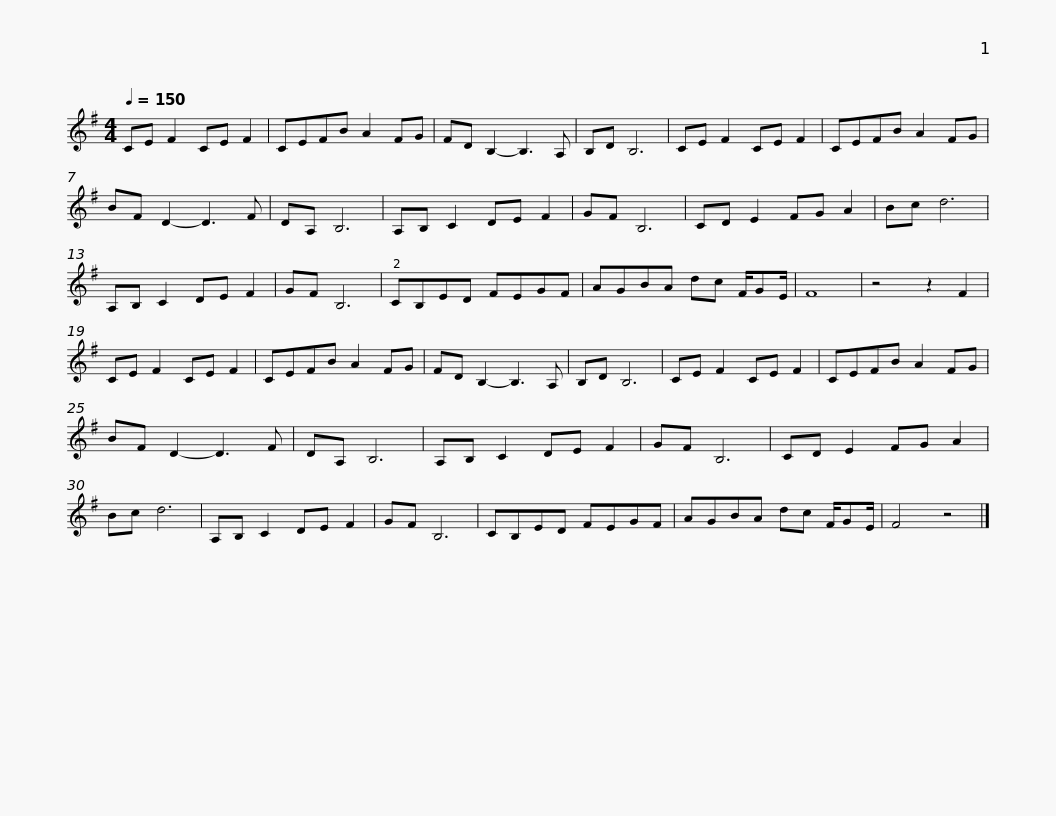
X:1
L:1/8
Q:1/4=150
M:4/4
I:linebreak $
K:G
V:1 treble
V:1
 CE F2 CE F2 | CEFB A2 FG | FD B,2- B,3 A, | B,D B,6 | CE F2 CE F2 | %5
 CEFB A2 FG | BF D2- D3 F |$ DA, B,6 | A,B, C2 DE F2 | GF B,6 | %10
 CD E2 FG A2 | Bc d6 | A,B, C2 DE F2 | GF B,6 |$ CB,ED FEGF | %15
 AGBA dc F/GE/ | F8 | z4 z2 F2 | CE F2 CE F2 | CEFB A2 FG | %20
 FD B,2- B,3 A, |$ B,D B,6 | CE F2 CE F2 | CEFB A2 FG | BF D2- D3 F | %25
 DA, B,6 | A,B, C2 DE F2 | GF B,6 |$ CD E2 FG A2 | Bc d6 | %30
 A,B, C2 DE F2 | GF B,6 | CB,ED FEGF | AGBA dc F/GE/ | F4 z4 |] %35
